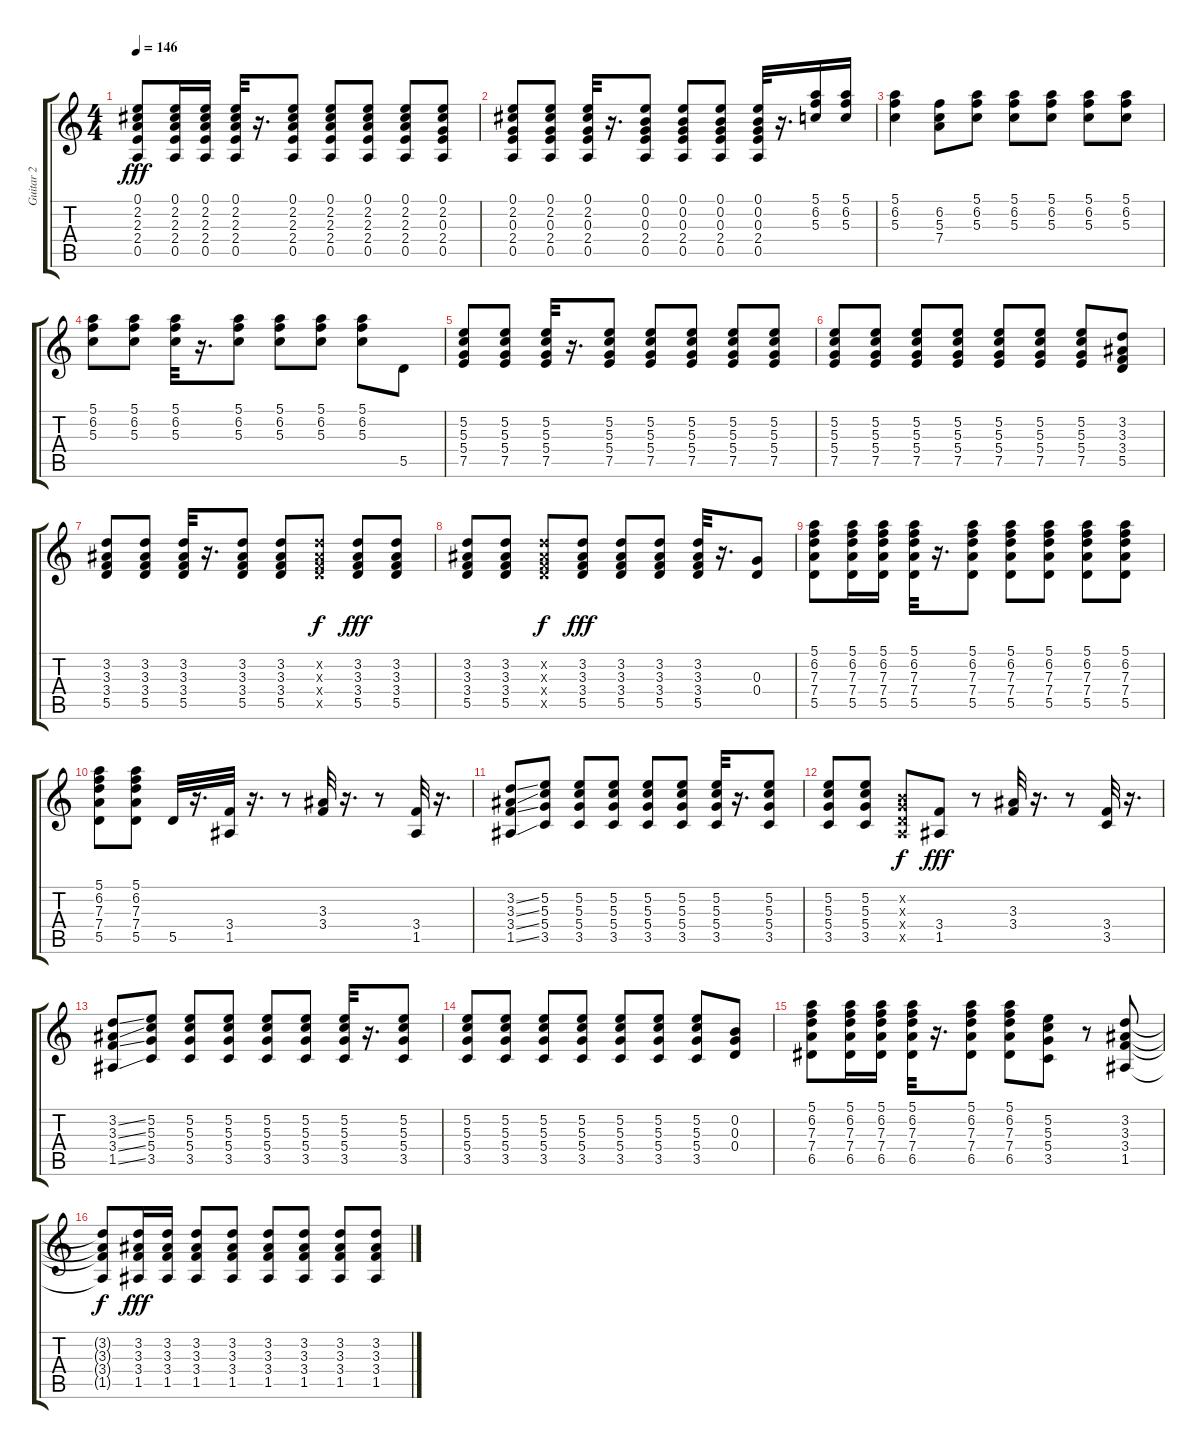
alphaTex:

\track ("Guitar 2" "Guitar 2") {instrument electricguitarjazz}
\staff {score tabs}
\tuning (E4 B3 G3 D3 A2 E2) {hide}
\ts (4 4)
\tempo 146
\clef g2
\ks c
(0.1 2.2 2.3 2.4 0.5).8{dy fff} (0.1 2.2 2.3 2.4 0.5).16 (0.1 2.2 2.3 2.4 0.5).16 (0.1 2.2 2.3 2.4 0.5).32 r.16{d} (0.1 2.2 2.3 2.4 0.5).8 (0.1 2.2 2.3 2.4 0.5).8 (0.1 2.2 2.3 2.4 0.5).8 (0.1 2.2 2.3 2.4 0.5).8 (0.1 2.2 0.3 2.4 0.5).8 |
(0.1 2.2 0.3 2.4 0.5).8 (0.1 2.2 0.3 2.4 0.5).8 (0.1 2.2 0.3 2.4 0.5).32 r.16{d} (0.1 0.2 0.3 2.4 0.5).8 (0.1 0.2 0.3 2.4 0.5).8 (0.1 0.2 0.3 2.4 0.5).8 (0.1 0.2 0.3 2.4 0.5).32 r.16{d} (5.1 6.2 5.3).16 (5.1 6.2 5.3).16 |
(5.1 6.2 5.3).4 (6.2 5.3 7.4).8 (5.1 6.2 5.3).8 (5.1 6.2 5.3).8 (5.1 6.2 5.3).8 (5.1 6.2 5.3).8 (5.1 6.2 5.3).8 |
(5.1 6.2 5.3).8 (5.1 6.2 5.3).8 (5.1 6.2 5.3).32 r.16{d} (5.1 6.2 5.3).8 (5.1 6.2 5.3).8 (5.1 6.2 5.3).8 (5.1 6.2 5.3).8 5.5.8 |
(5.2 5.3 5.4 7.5).8 (5.2 5.3 5.4 7.5).8 (5.2 5.3 5.4 7.5).32 r.16{d} (5.2 5.3 5.4 7.5).8 (5.2 5.3 5.4 7.5).8 (5.2 5.3 5.4 7.5).8 (5.2 5.3 5.4 7.5).8 (5.2 5.3 5.4 7.5).8 |
(5.2 5.3 5.4 7.5).8 (5.2 5.3 5.4 7.5).8 (5.2 5.3 5.4 7.5).8 (5.2 5.3 5.4 7.5).8 (5.2 5.3 5.4 7.5).8 (5.2 5.3 5.4 7.5).8 (5.2 5.3 5.4 7.5).8 (3.2 3.3 3.4 5.5).8 |
(3.2 3.3 3.4 5.5).8 (3.2 3.3 3.4 5.5).8 (3.2 3.3 3.4 5.5).32 r.16{d} (3.2 3.3 3.4 5.5).8 (3.2 3.3 3.4 5.5).8 (3.2{x} 3.3{x} 3.4{x} 5.5{x}).8{dy f} (3.2 3.3 3.4 5.5).8{dy fff} (3.2 3.3 3.4 5.5).8 |
(3.2 3.3 3.4 5.5).8 (3.2 3.3 3.4 5.5).8 (3.2{x} 3.3{x} 3.4{x} 5.5{x}).8{dy f} (3.2 3.3 3.4 5.5).8{dy fff} (3.2 3.3 3.4 5.5).8 (3.2 3.3 3.4 5.5).8 (3.2 3.3 3.4 5.5).32 r.16{d} (0.3 0.4).8 |
(5.1 6.2 7.3 7.4 5.5).8 (5.1 6.2 7.3 7.4 5.5).16 (5.1 6.2 7.3 7.4 5.5).16 (5.1 6.2 7.3 7.4 5.5).32 r.16{d} (5.1 6.2 7.3 7.4 5.5).8 (5.1 6.2 7.3 7.4 5.5).8 (5.1 6.2 7.3 7.4 5.5).8 (5.1 6.2 7.3 7.4 5.5).8 (5.1 6.2 7.3 7.4 5.5).8 |
(5.1 6.2 7.3 7.4 5.5).8 (5.1 6.2 7.3 7.4 5.5).8 5.5.32 r.16{d} (3.4 1.5).32 r.16{d} r.8 (3.3 3.4).32 r.16{d} r.8 (3.4 1.5).32 r.16{d} |
(3.2{ss} 3.3{ss} 3.4{ss} 1.5{ss}).8 (5.2 5.3 5.4 3.5).8 (5.2 5.3 5.4 3.5).8 (5.2 5.3 5.4 3.5).8 (5.2 5.3 5.4 3.5).8 (5.2 5.3 5.4 3.5).8 (5.2 5.3 5.4 3.5).32 r.16{d} (5.2 5.3 5.4 3.5).8 |
(5.2 5.3 5.4 3.5).8 (5.2 5.3 5.4 3.5).8 (0.2{x} 0.3{x} 0.4{x} 0.5{x}).8{dy f} (3.4 1.5).8{dy fff} r.8 (3.3 3.4).32 r.16{d} r.8 (3.4 3.5).32 r.16{d} |
(3.2{ss} 3.3{ss} 3.4{ss} 1.5{ss}).8 (5.2 5.3 5.4 3.5).8 (5.2 5.3 5.4 3.5).8 (5.2 5.3 5.4 3.5).8 (5.2 5.3 5.4 3.5).8 (5.2 5.3 5.4 3.5).8 (5.2 5.3 5.4 3.5).32 r.16{d} (5.2 5.3 5.4 3.5).8 |
(5.2 5.3 5.4 3.5).8 (5.2 5.3 5.4 3.5).8 (5.2 5.3 5.4 3.5).8 (5.2 5.3 5.4 3.5).8 (5.2 5.3 5.4 3.5).8 (5.2 5.3 5.4 3.5).8 (5.2 5.3 5.4 3.5).8 (0.2 0.3 0.4).8 |
(5.1 6.2 7.3 7.4 6.5).8 (5.1 6.2 7.3 7.4 6.5).16 (5.1 6.2 7.3 7.4 6.5).16 (5.1 6.2 7.3 7.4 6.5).32 r.16{d} (5.1 6.2 7.3 7.4 6.5).8 (5.1 6.2 7.3 7.4 6.5).8 (5.2 5.3 5.4 3.5).8 r.8 (3.2 3.3 3.4 1.5).8 |
(3.2{t} 3.3{t} 3.4{t} 1.5{t}).8{dy f} (3.2 3.3 3.4 1.5).16{dy fff} (3.2 3.3 3.4 1.5).16 (3.2 3.3 3.4 1.5).8 (3.2 3.3 3.4 1.5).8 (3.2 3.3 3.4 1.5).8 (3.2 3.3 3.4 1.5).8 (3.2 3.3 3.4 1.5).8 (3.2 3.3 3.4 1.5).8
